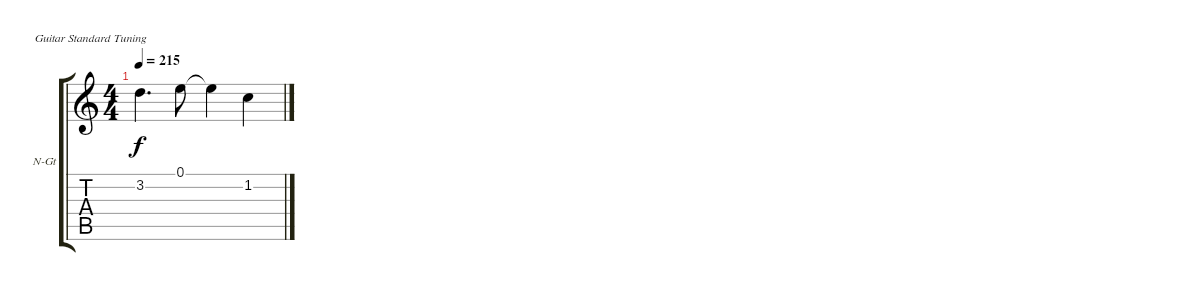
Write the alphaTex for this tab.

\bracketExtendMode groupsimilarinstruments
\firstSystemTrackNameOrientation horizontal
\otherSystemsTrackNameOrientation horizontal
\track ("Nylon Guitar" "N-Gt") {instrument acousticguitarnylon}
\staff {score tabs}
\tuning (E4 B3 G3 D3 A2 E2)
\ts (4 4)
\tempo 215
\clef g2
\scale
0.333333
\ks c
3.2.4{d dy f} 0.1.8 0.1{t}.4 1.2.4
